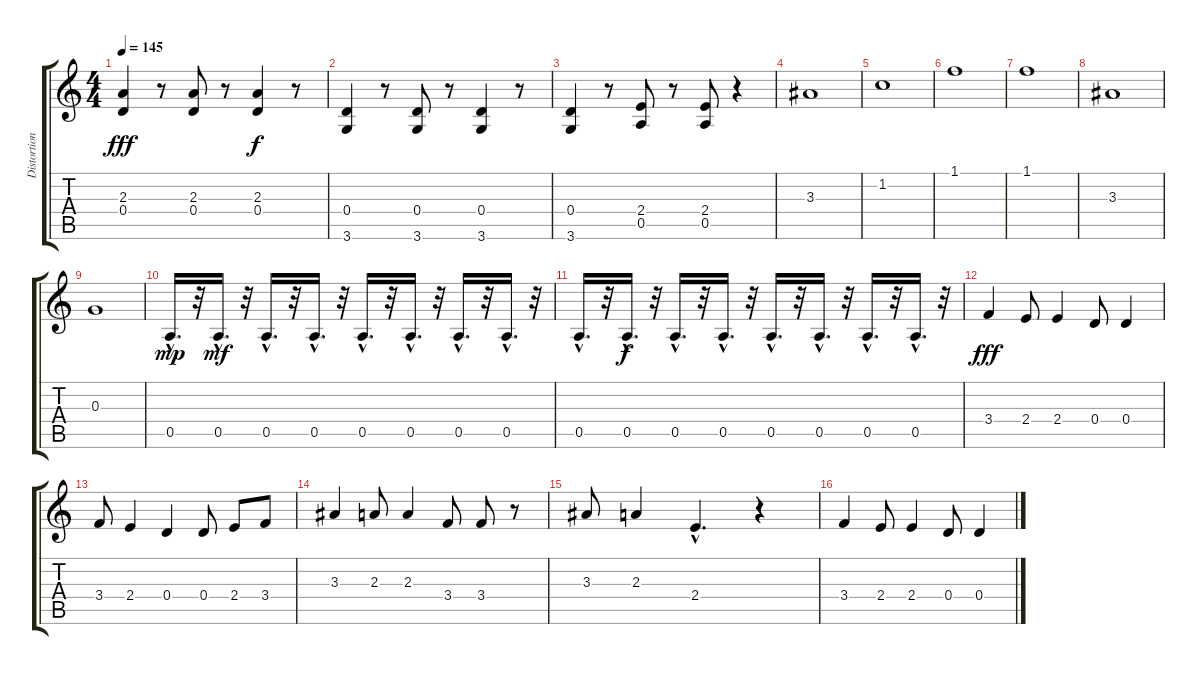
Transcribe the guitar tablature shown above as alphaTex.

\track ("Distortion" "Distortion") {instrument distortionguitar}
\staff {score tabs}
\tuning (E4 B3 G3 D3 A2 E2) {hide}
\ts (4 4)
\tempo 145
\clef g2
\ks c
(2.3 0.4).4{dy fff} r.8 (2.3 0.4).8 r.8 (2.3 0.4).4{dy f} r.8 |
(0.4 3.6).4 r.8 (0.4 3.6).8 r.8 (0.4 3.6).4 r.8 |
(0.4 3.6).4 r.8 (2.4 0.5).8 r.8 (2.4 0.5).8 r.4 |
3.3.1 |
1.2.1 |
1.1.1 |
1.1.1 |
3.3.1 |
0.3.1 |
0.5{hac}.16{d dy mp} r.32 0.5{hac}.16{d dy mf} r.32 0.5{hac}.16{d} r.32 0.5{hac}.16{d} r.32 0.5{hac}.16{d} r.32 0.5{hac}.16{d} r.32 0.5{hac}.16{d} r.32 0.5{hac}.16{d} r.32 |
0.5{hac}.16{d} r.32 0.5{hac}.16{d dy f} r.32 0.5{hac}.16{d} r.32 0.5{hac}.16{d} r.32 0.5{hac}.16{d} r.32 0.5{hac}.16{d} r.32 0.5{hac}.16{d} r.32 0.5{hac}.16{d} r.32 |
3.4.4{dy fff} 2.4.8 2.4.4 0.4.8 0.4.4 |
3.4.8 2.4.4 0.4.4 0.4.8 2.4.8 3.4.8 |
3.3.4 2.3.8 2.3.4 3.4.8 3.4.8 r.8 |
3.3.8 2.3.4 2.4{hac}.4{d} r.4 |
3.4.4 2.4.8 2.4.4 0.4.8 0.4.4
